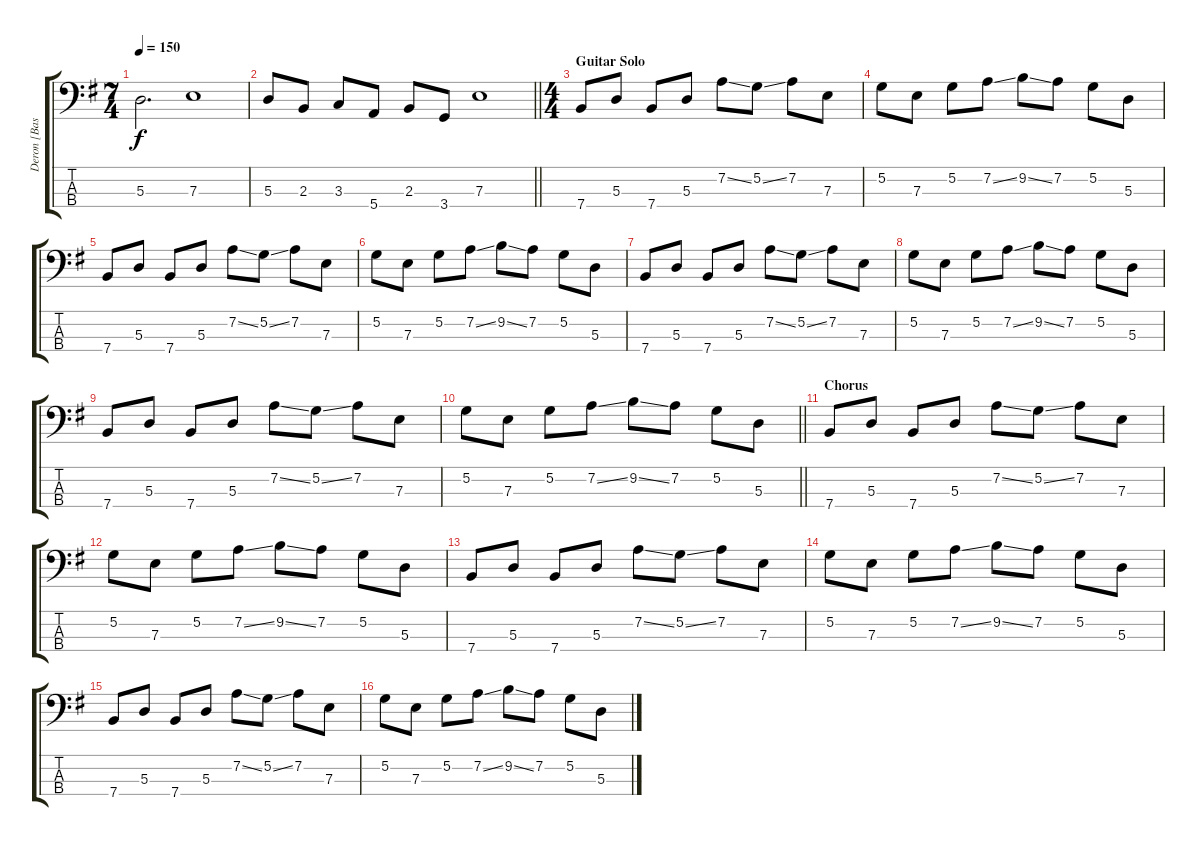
\track ("Deron [Bass]" "Deron [Bas") {instrument electricbasspick}
\staff {score tabs}
\tuning (G2 D2 A1 E1) {hide}
\ts (7 4)
\tempo 150
\clef f4
\ks g
5.3.2{d dy f} 7.3.1 |
\barLineRight lightlight
5.3.8 2.3.8 3.3.8 5.4.8 2.3.8 3.4.8 7.3.1 |
\ts (4 4)
\section ("" "Guitar Solo")
7.4.8 5.3.8 7.4.8 5.3.8 7.2{ss}.8 5.2{ss}.8 7.2.8 7.3.8 |
5.2.8 7.3.8 5.2.8 7.2{ss}.8 9.2{ss}.8 7.2.8 5.2.8 5.3.8 |
7.4.8 5.3.8 7.4.8 5.3.8 7.2{ss}.8 5.2{ss}.8 7.2.8 7.3.8 |
5.2.8 7.3.8 5.2.8 7.2{ss}.8 9.2{ss}.8 7.2.8 5.2.8 5.3.8 |
7.4.8 5.3.8 7.4.8 5.3.8 7.2{ss}.8 5.2{ss}.8 7.2.8 7.3.8 |
5.2.8 7.3.8 5.2.8 7.2{ss}.8 9.2{ss}.8 7.2.8 5.2.8 5.3.8 |
7.4.8 5.3.8 7.4.8 5.3.8 7.2{ss}.8 5.2{ss}.8 7.2.8 7.3.8 |
\barLineRight lightlight
5.2.8 7.3.8 5.2.8 7.2{ss}.8 9.2{ss}.8 7.2.8 5.2.8 5.3.8 |
\section ("" "Chorus")
7.4.8 5.3.8 7.4.8 5.3.8 7.2{ss}.8 5.2{ss}.8 7.2.8 7.3.8 |
5.2.8 7.3.8 5.2.8 7.2{ss}.8 9.2{ss}.8 7.2.8 5.2.8 5.3.8 |
7.4.8 5.3.8 7.4.8 5.3.8 7.2{ss}.8 5.2{ss}.8 7.2.8 7.3.8 |
5.2.8 7.3.8 5.2.8 7.2{ss}.8 9.2{ss}.8 7.2.8 5.2.8 5.3.8 |
7.4.8 5.3.8 7.4.8 5.3.8 7.2{ss}.8 5.2{ss}.8 7.2.8 7.3.8 |
5.2.8 7.3.8 5.2.8 7.2{ss}.8 9.2{ss}.8 7.2.8 5.2.8 5.3.8
